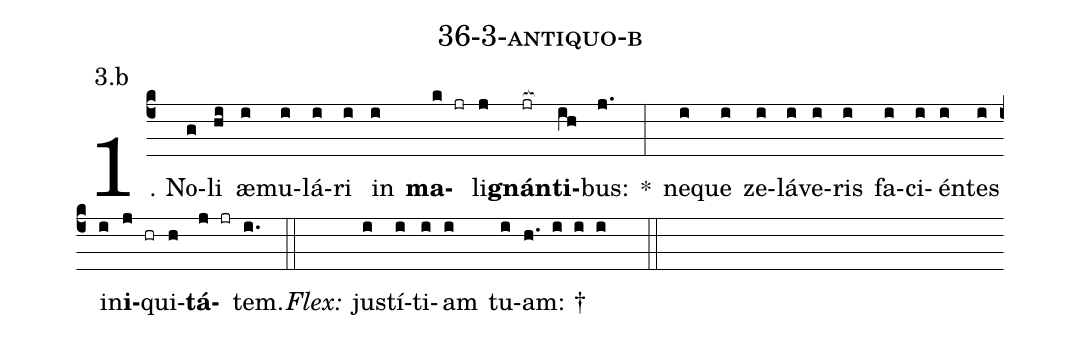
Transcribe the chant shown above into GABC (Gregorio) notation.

name: 36-3-antiquo-b;
annotation: 3.b;
%%
(c4)1. No(g)li(hi) æ(i)mu(i)lá(i)ri(i) in(i) <b>ma</b>(k jr)li(j)<b>gnán</b>(jr[ocb:1{])<b>ti</b>(ih[ocb:0}])bus:(j.) *(:) ne(i)que(i) ze(i)lá(i)ve(i)ris(i) fa(i)ci(i)én(i)tes(i) in(i)<b>i</b>(j hr)qui(h)<b>tá</b>(j jr)tem.(i.) (::)
<i>Flex:</i>()  jus(i)tí(i)ti(i)am(i) tu(i)am: †(h. i i i  ::)
